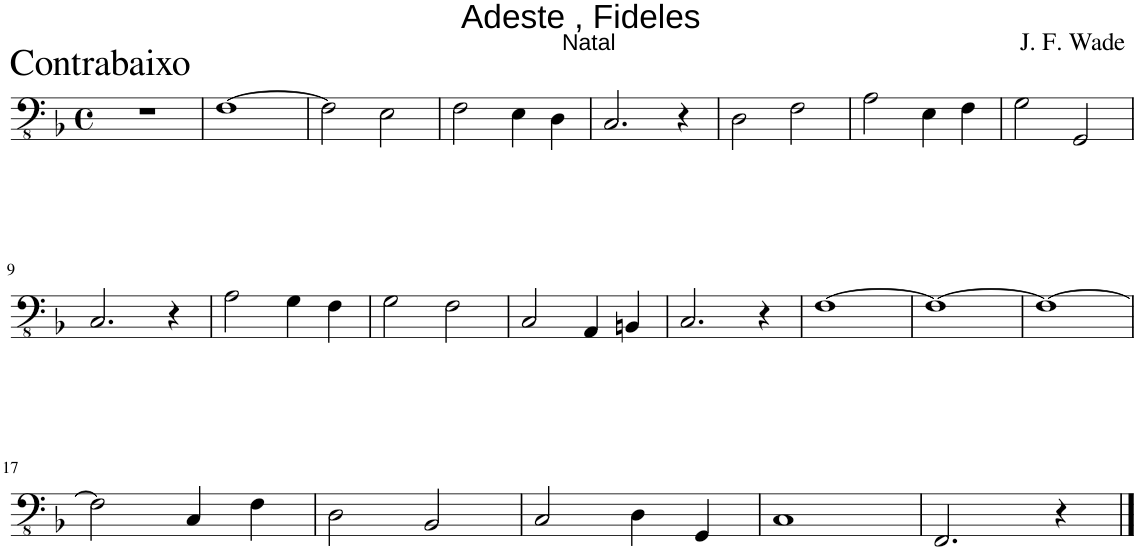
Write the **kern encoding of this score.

**kern
*part1
*staff1
*I"Contrabaixo
*I'Cb.
*clefFv4
*Trd7c12
*k[b-]
*M4/4
*met(c)
=1
1r
=2
[1FF
=3
2FF\]
2EE\
=4
2FF\
4EE\
4DD\
=5
2.CC/
4r
=6
2DD\
2FF\
=7
2AA\
4EE\
4FF\
=8
2GG\
2GGG/
!!LO:LB:g=z
=9
2.CC/
4r
=10
2AA\
4GG\
4FF\
=11
2GG\
2FF\
=12
2CC/
4AAA/
4BBBn/
=13
2.CC/
4r
=14
[1FF
=15
1FF_
=16
1FF_
!!LO:LB:g=z
=17
2FF\]
4CC/
4FF\
=18
2DD\
2BBB-/
=19
2CC/
4DD\
4GGG/
=20
1CC
=21
2.FFF/
4r
==
*-
